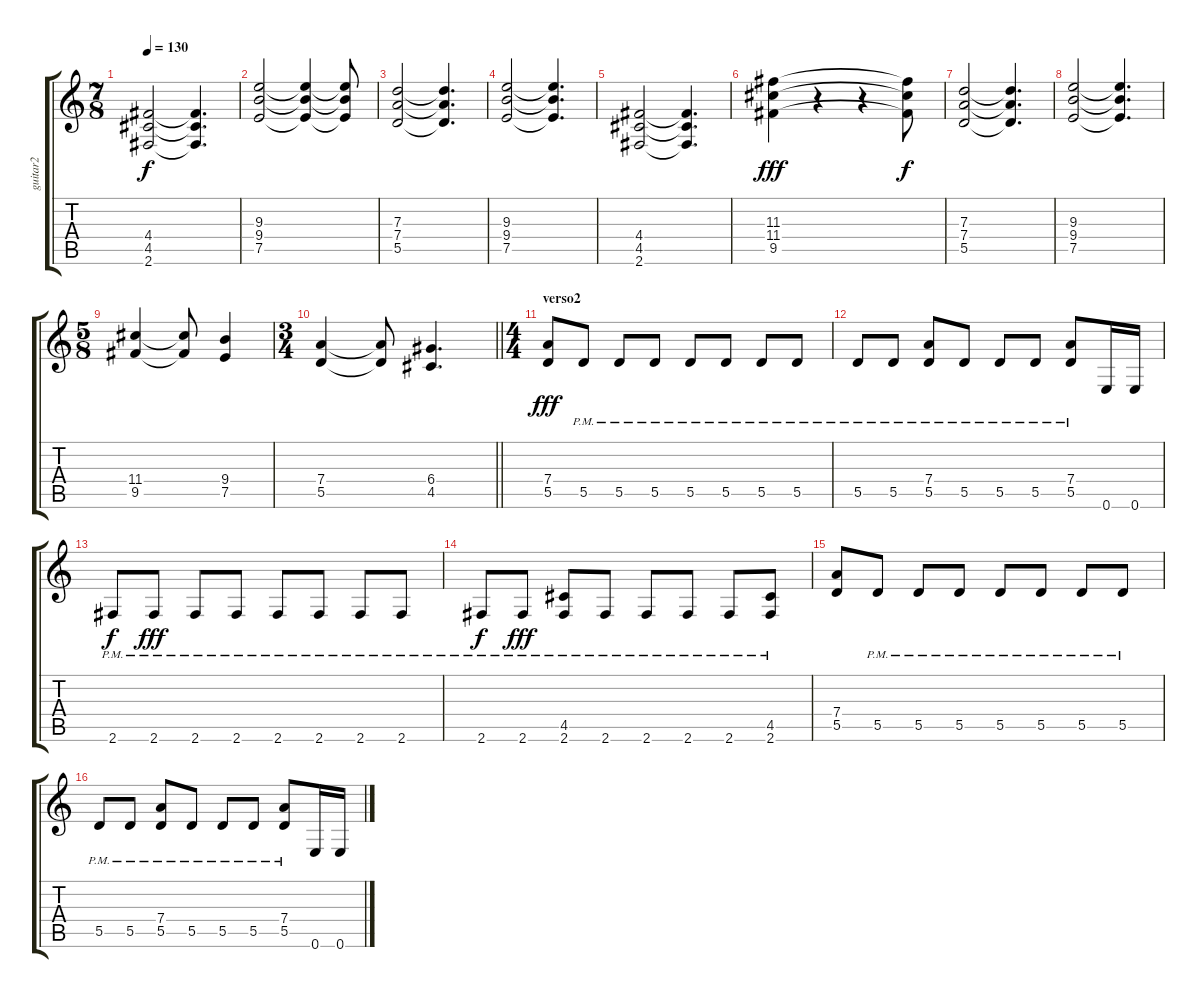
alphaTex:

\track ("guitar2" "guitar2") {instrument distortionguitar}
\staff {score tabs}
\tuning (E4 B3 G3 D3 A2 E2) {hide}
\ts (7 8)
\tempo 130
\clef g2
\ks c
(4.4 4.5 2.6).2{dy f} (4.4{t} 4.5{t} 2.6{t}).4{d} |
(9.3 9.4 7.5).2 (9.3{t} 9.4{t} 7.5{t}).4 (9.3{t} 9.4{t} 7.5{t}).8 |
(7.3 7.4 5.5).2 (7.3{t} 7.4{t} 5.5{t}).4{d} |
(9.3 9.4 7.5).2 (9.3{t} 9.4{t} 7.5{t}).4{d} |
(4.4 4.5 2.6).2 (4.4{t} 4.5{t} 2.6{t}).4{d} |
(11.3 11.4 9.5).4{dy fff} r.4 r.4 (11.3{t} 11.4{t} 9.5{t}).8{dy f} |
(7.3 7.4 5.5).2 (7.3{t} 7.4{t} 5.5{t}).4{d} |
(9.3 9.4 7.5).2 (9.3{t} 9.4{t} 7.5{t}).4{d} |
\ts (5 8)
(11.4 9.5).4 (11.4{t} 9.5{t}).8 (9.4 7.5).4 |
\ts (3 4)
\barLineRight lightlight
(7.4 5.5).4 (7.4{t} 5.5{t}).8 (6.4 4.5).4{d} |
\ts (4 4)
\section ("" "verso2")
(7.4 5.5).8{dy fff} 5.5{pm}.8 5.5{pm}.8 5.5{pm}.8 5.5{pm}.8 5.5{pm}.8 5.5{pm}.8 5.5{pm}.8 |
5.5{pm}.8 5.5{pm}.8 (7.4{pm} 5.5{pm}).8 5.5{pm}.8 5.5{pm}.8 5.5{pm}.8 (7.4 5.5{pm}).8 0.6.16 0.6.16 |
2.6{pm}.8{dy f} 2.6{pm}.8{dy fff} 2.6{pm}.8 2.6{pm}.8 2.6{pm}.8 2.6{pm}.8 2.6{pm}.8 2.6{pm}.8 |
2.6{pm}.8{dy f} 2.6{pm}.8{dy fff} (4.5 2.6{pm}).8 2.6{pm}.8 2.6{pm}.8 2.6{pm}.8 2.6{pm}.8 (4.5{pm} 2.6{pm}).8 |
(7.4 5.5).8 5.5{pm}.8 5.5{pm}.8 5.5{pm}.8 5.5{pm}.8 5.5{pm}.8 5.5{pm}.8 5.5{pm}.8 |
5.5{pm}.8 5.5{pm}.8 (7.4{pm} 5.5{pm}).8 5.5{pm}.8 5.5{pm}.8 5.5{pm}.8 (7.4 5.5{pm}).8 0.6.16 0.6.16
